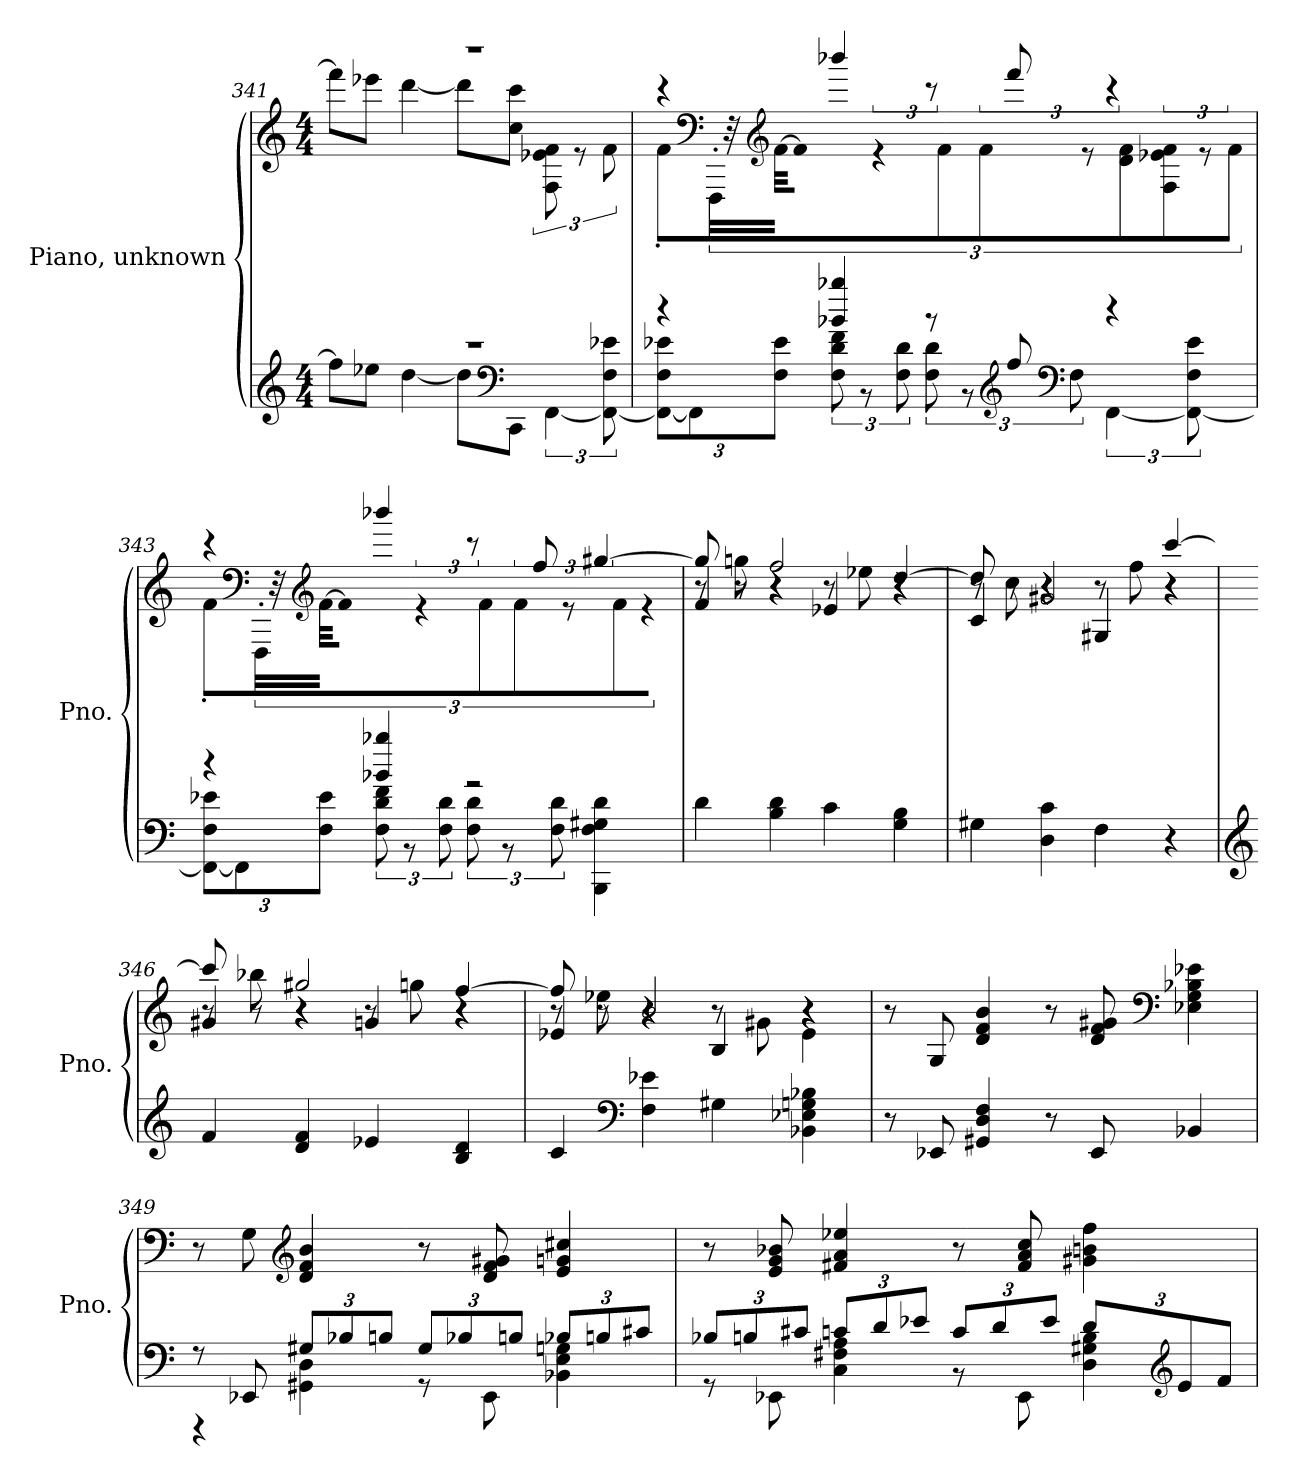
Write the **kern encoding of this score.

**kern	**kern
*part1	*part1
*staff2	*staff1
*I"Piano, unknown	*
*I'Pno.	*
!!LO:LB:g=z
*clefG2	*clefG2
*k[]	*k[]
*M4/4	*M4/4
=341	=341
*^	*^
1r	8ff\L]	1r	8fff\L]
.	8ee-X\J	.	8eee-X\J
.	[4dd\	.	[4ddd\
.	8dd\L]	.	8ddd\L]
*clefF4	*	*	*
.	8CC\J	.	8cc\ 8ccc\J
.	[6FF\	.	12F\ 12e-X\ 12f\
.	.	.	12r
.	12FF\_ 12F\ 12e-X\	.	12f\
=342	=342	=342	=342
*	*Xbrackettup	*	*
4r	12FF\_ 12F\ 12e-X\L	4r	8f'\L
.	12FF\]	.	.
*	*	*clefF4	*
.	.	.	48FFF'\Jkk
.	.	.	48r
*	*	*clefG2	*
.	12F\ 12e-\J	.	[48f\KLL
.	.	.	16f\JJ]
*	*brackettup	*	*
4b-X/ 4bb-X/	12F\ 12d\ 12f\	4bbb-X/	6r
.	12r	.	.
.	12F\ 12d\	.	12f\
8r	12F\ 12d\	8r	12f\
.	12r	.	12r
*clefG2	*	*	*
8ff/	.	8fff/	.
*clefF4	*	*	*
.	12F\	.	12d\ 12f\
4r	[6FF\	4r	12F\ 12e-X\ 12f\
.	.	.	12r
.	12FF\_ 12F\ 12e-\	.	12f\
!!LO:LB:g=z	!!
=343	=343	=343	=343
*	*Xbrackettup	*	*
4r	12FF\_ 12F\ 12e-X\L	4r	8f'\L
.	12FF\]	.	.
*	*	*clefF4	*
.	.	.	48FFF'\Jkk
.	.	.	48r
*	*	*clefG2	*
.	12F\ 12e-\J	.	[48f\KLL
.	.	.	16f\JJ]
*	*brackettup	*	*
4b-X/ 4bb-X/	12F\ 12d\ 12f\	4bbb-X/	6r
.	12r	.	.
.	12F\ 12d\	.	12f\
2r	12F\ 12d\	8r	12f\
.	12r	.	12r
.	.	8ff/	.
.	12F\ 12d\	.	12f\
.	4BBB\ 4F\ 4G#X\ 4d\	[4gg#X/	4r
*v	*v	*	*
=344	=344	=344
*	*	*^
4d\	8gg#/]	8r	4f/
.	8r	8ggn\	.
4B\ 4d\	2ff/	4r	4r
4c\	.	8r	4e-X/
.	.	8ee-X\	.
4G\ 4B\	[4dd/	4r	4r
=345	=345	=345	=345
4G#X\	8dd/]	8r	4c/
.	8r	8cc\	.
4D\ 4c\	2g#X/	4r	4r
4F\	.	8r	4G#X/
.	.	8ff\	.
4r	[4ccc/	4r	4r
!!LO:LB:g=z	!!	!!
=346	=346	=346	=346
*clefG2	*	*	*
4f/	8ccc/]	8r	4g#X/
.	8r	8bb-X\	.
4d/ 4f/	2gg#X/	4r	4r
4e-X/	.	8r	4gn/
.	.	8ggn\	.
4B/ 4d/	[4ff/	4r	4r
=347	=347	=347	=347
4c/	8ff/]	8r	4e-X/
.	8r	8ee-X\	.
*clefF4	*	*	*
4F\ 4e-X\	2b/	4r	4r
4G#X\	.	8r	4B/
.	.	8g#X\	.
4BB-X\ 4E-X\ 4Gn\ 4B-X\	4r	4e-\	4r
*	*v	*v	*v
=348	=348
8r	8r
8EE-X/	8G/
4GG#X/ 4D/ 4F/	4d/ 4f/ 4b/
8r	8r
8EE-/	8d/ 8f/ 8g#X/
*	*clefF4
4BB-X/	4E-X\ 4G\ 4B-X\ 4e-X\
!!LO:PB:g=z
=349	=349
*^	*
8r	4r	8r
8EE-X/	.	8G\
*	*	*clefG2
*Xbrackettup	*	*
12G#X/L	4GG#X\ 4D\	4d/ 4f/ 4b/
12B-X/	.	.
12Bn/J	.	.
12G#/L	8r	8r
12B-X/	.	.
.	8EE-\	8d/ 8f/ 8g#X/
12Bn/J	.	.
12B-X/L	4BB-X\ 4E\ 4Gn\	4e/ 4gn/ 4cc#X/
12Bn/	.	.
12c#X/J	.	.
=350	=350	=350
12B-X/L	8r	8r
12Bn/	.	.
.	8EE-X\	8e/ 8g/ 8b-X/
12c#X/J	.	.
12cn/L	4C\ 4F#X\ 4A\	4f#X/ 4a/ 4ee-X/
12d/	.	.
12e-X/J	.	.
12c/L	8r	8r
12d/	.	.
.	8EE-\	8f#/ 8a/ 8cc/
12e-/J	.	.
12d/L	4D\ 4G#X\ 4B\	4g#X\ 4bn\ 4ff\
*clefG2	*	*
12e-/	.	.
12f/J	.	.
*v	*v	*
=	=
*-	*-
